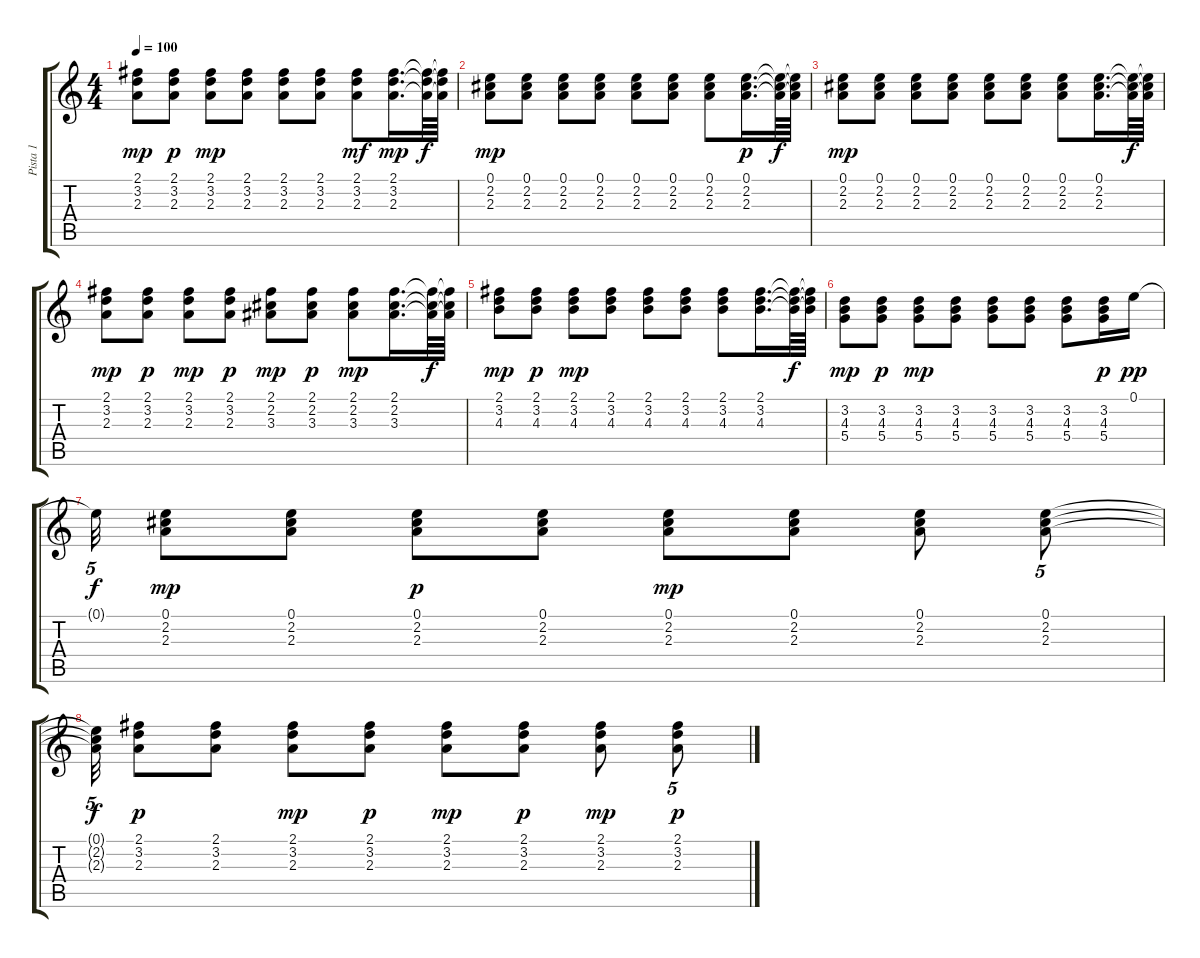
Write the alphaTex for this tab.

\track ("Pista 1" "Pista 1") {instrument acousticguitarsteel}
\staff {score tabs}
\tuning (E4 B3 G3 D3 A2 E2) {hide}
\ts (4 4)
\tempo 100
\clef g2
\ks c
(2.1 3.2 2.3).8{dy mp} (2.1 3.2 2.3).8{dy p} (2.1 3.2 2.3).8{dy mp} (2.1 3.2 2.3).8 (2.1 3.2 2.3).8 (2.1 3.2 2.3).8 (2.1 3.2 2.3).8{dy mf} (2.1 3.2 2.3).16{d dy mp} (2.1{t} 3.2{t} 2.3{t}).64{dy f} (2.1{t} 3.2{t} 2.3{t}).64 |
(0.1 2.2 2.3).8{dy mp} (0.1 2.2 2.3).8 (0.1 2.2 2.3).8 (0.1 2.2 2.3).8 (0.1 2.2 2.3).8 (0.1 2.2 2.3).8 (0.1 2.2 2.3).8 (0.1 2.2 2.3).16{d dy p} (0.1{t} 2.2{t} 2.3{t}).64{dy f} (0.1{t} 2.2{t} 2.3{t}).64 |
(0.1 2.2 2.3).8{dy mp} (0.1 2.2 2.3).8 (0.1 2.2 2.3).8 (0.1 2.2 2.3).8 (0.1 2.2 2.3).8 (0.1 2.2 2.3).8 (0.1 2.2 2.3).8 (0.1 2.2 2.3).16{d} (0.1{t} 2.2{t} 2.3{t}).64{dy f} (0.1{t} 2.2{t} 2.3{t}).64 |
(2.1 3.2 2.3).8{dy mp} (2.1 3.2 2.3).8{dy p} (2.1 3.2 2.3).8{dy mp} (2.1 3.2 2.3).8{dy p} (2.1 2.2 3.3).8{dy mp} (2.1 2.2 3.3).8{dy p} (2.1 2.2 3.3).8{dy mp} (2.1 2.2 3.3).16{d} (2.1{t} 2.2{t} 3.3{t}).64{dy f} (2.1{t} 2.2{t} 3.3{t}).64 |
(2.1 3.2 4.3).8{dy mp} (2.1 3.2 4.3).8{dy p} (2.1 3.2 4.3).8{dy mp} (2.1 3.2 4.3).8 (2.1 3.2 4.3).8 (2.1 3.2 4.3).8 (2.1 3.2 4.3).8 (2.1 3.2 4.3).16{d} (2.1{t} 3.2{t} 4.3{t}).64{dy f} (2.1{t} 3.2{t} 4.3{t}).64 |
(3.2 4.3 5.4).8{dy mp} (3.2 4.3 5.4).8{dy p} (3.2 4.3 5.4).8{dy mp} (3.2 4.3 5.4).8 (3.2 4.3 5.4).8 (3.2 4.3 5.4).8 (3.2 4.3 5.4).8 (3.2 4.3 5.4).16{dy p} 0.1.16{dy pp} |
0.1{t}.32{tu (5 4) dy f} (0.1 2.2 2.3).8{dy mp} (0.1 2.2 2.3).8 (0.1 2.2 2.3).8{dy p} (0.1 2.2 2.3).8 (0.1 2.2 2.3).8{dy mp} (0.1 2.2 2.3).8 (0.1 2.2 2.3).8 (0.1 2.2 2.3).8{tu (5 4)} |
(0.1{t} 2.2{t} 2.3{t}).32{tu (5 4) dy f} (2.1 3.2 2.3).8{dy p} (2.1 3.2 2.3).8 (2.1 3.2 2.3).8{dy mp} (2.1 3.2 2.3).8{dy p} (2.1 3.2 2.3).8{dy mp} (2.1 3.2 2.3).8{dy p} (2.1 3.2 2.3).8{dy mp} (2.1 3.2 2.3).8{tu (5 4) dy p}
